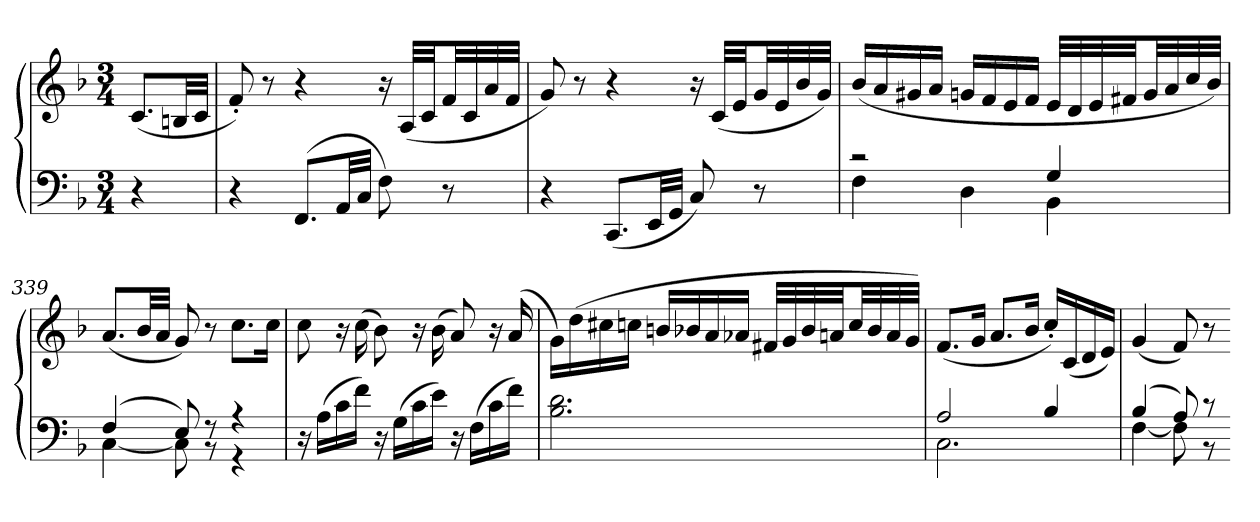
**kern	**kern
*part1	*part1
*staff2	*staff1
*clefF4	*clefG2
*k[b-]	*k[b-]
*M3/4	*M3/4
=	=
4r	(8.cL
.	32BnLL
.	32cJJJ
=336	=336
4r	8f')
.	8r
(8.FFL	4r
32AALL	.
32CJJJ	.
8F)	16r
.	(32ALLL
.	32cJJ
8r	32fLL
.	32c
.	32a
.	32fJJJ
=337	=337
4r	8g)
.	8r
(8.CCL	4r
32EELL	.
32GGJJJ	.
8C)	16r
.	(32cLLL
.	32eJJ
8r	32gLL
.	32e
.	32b-
.	32gJJJ)
=338	=338
*^	*
2r	4F	(16b-LL
.	.	16a
.	.	16g#X
.	.	16aJJ
.	4D	16gnLL
.	.	16f
.	.	16e
.	.	16fJJ
4G	4BB-	32eLLL
.	.	32d
.	.	32e
.	.	32f#XJJ
.	.	32gLL
.	.	32a
.	.	32cc
.	.	32b-JJJ)
=339	=339	=339
(4F	[4C	(8.aL
.	.	32b-LL
.	.	32aJJJ
8E)	8C]	8g)
8r	8r	8r
4r	4r	8.ccL
.	.	16ccJk
*v	*v	*
=340	=340
16r	8cc
(16ALL	.
16c	16r
16fJJ)	(16cc
16r	8b-)
(16GLL	.
16c	16r
16eJJ)	(16b-
16r	8a)
(16FLL	.
16c	16r
16fJJ)	(16a
=341	=341
2.B- 2.d	16gLL)
.	(16dd
.	16cc#X
.	16ccnJJ
.	16bnLL
.	16b-X
.	16a
.	16a-XJJ
.	32f#XLLL
.	32g
.	32b-
.	32anJJ
.	32ccLL
.	32b-
.	32a
.	32gJJJ)
=342	=342
*^	*
2A	2.C	(8.fL
.	.	16gJk
.	.	8.aL
.	.	16b-Jk
4B-	.	16cc'LL)
.	.	(16c
.	.	16d
.	.	16eJJ)
=343	=343	=343
(4B-	[4F	(4g
8A)	8F]	8f)
8r	8r	8r
*v	*v	*
=-	=-
*-	*-
